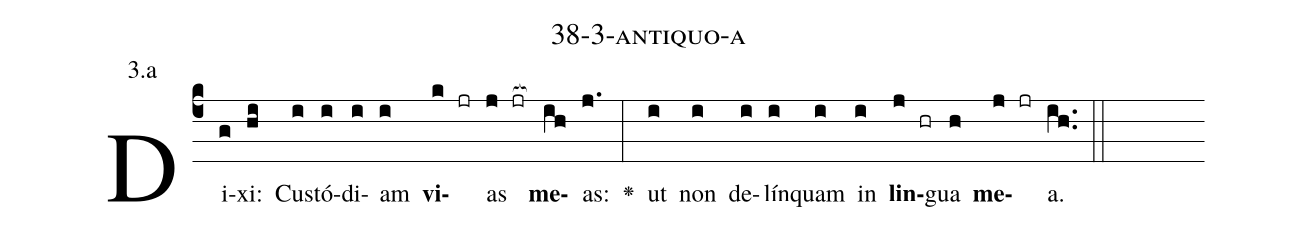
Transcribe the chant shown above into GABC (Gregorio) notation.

name: 38-3-antiquo-a;
annotation: 3.a;
%%
(c4)Di(g)xi:(hi) Cus(i)tó(i)di(i)am(i) <b>vi</b>(k jr)as(j jr[ocb:1{]) <b>me</b>(ih[ocb:0}])as:(j.) <v>\greheightstar</v>(:) ut(i) non(i) de(i)lín(i)quam(i) in(i) <b>lin</b>(j hr)gua(h) <b>me</b>(j jr)a.(ih..) (::)


%E(i) u(i) o(j) u(h) a(j) e.(ih..) (::)
